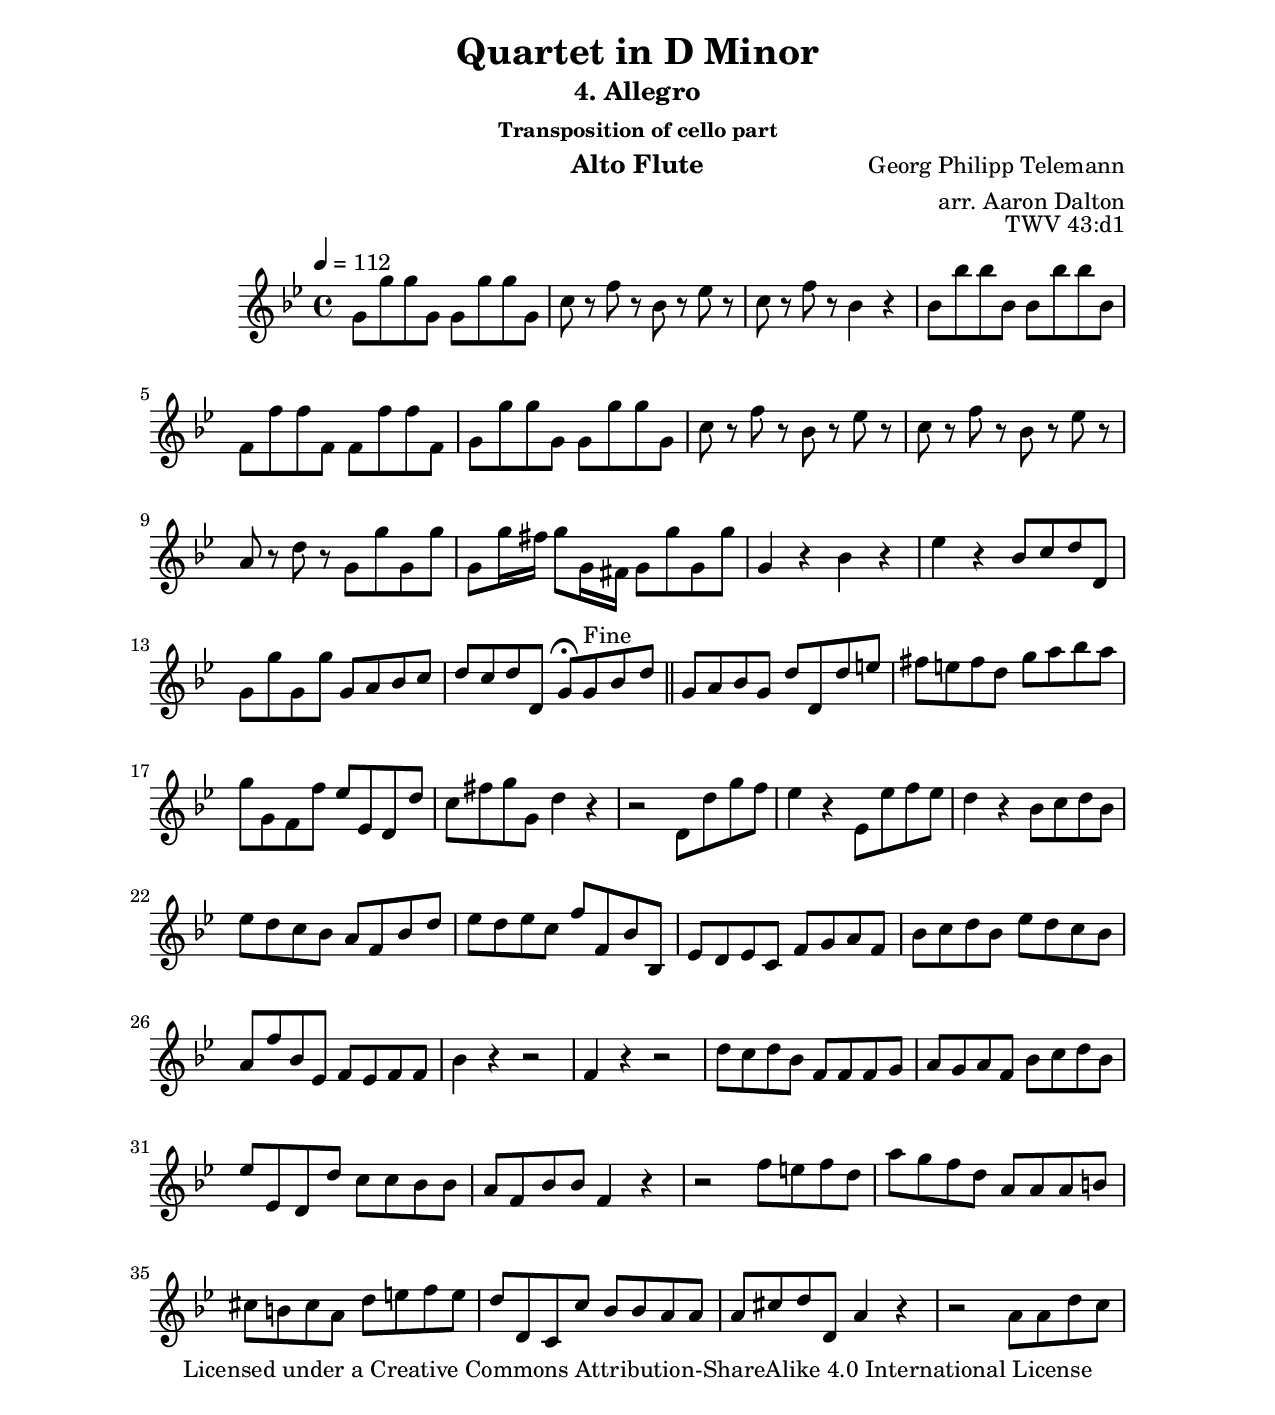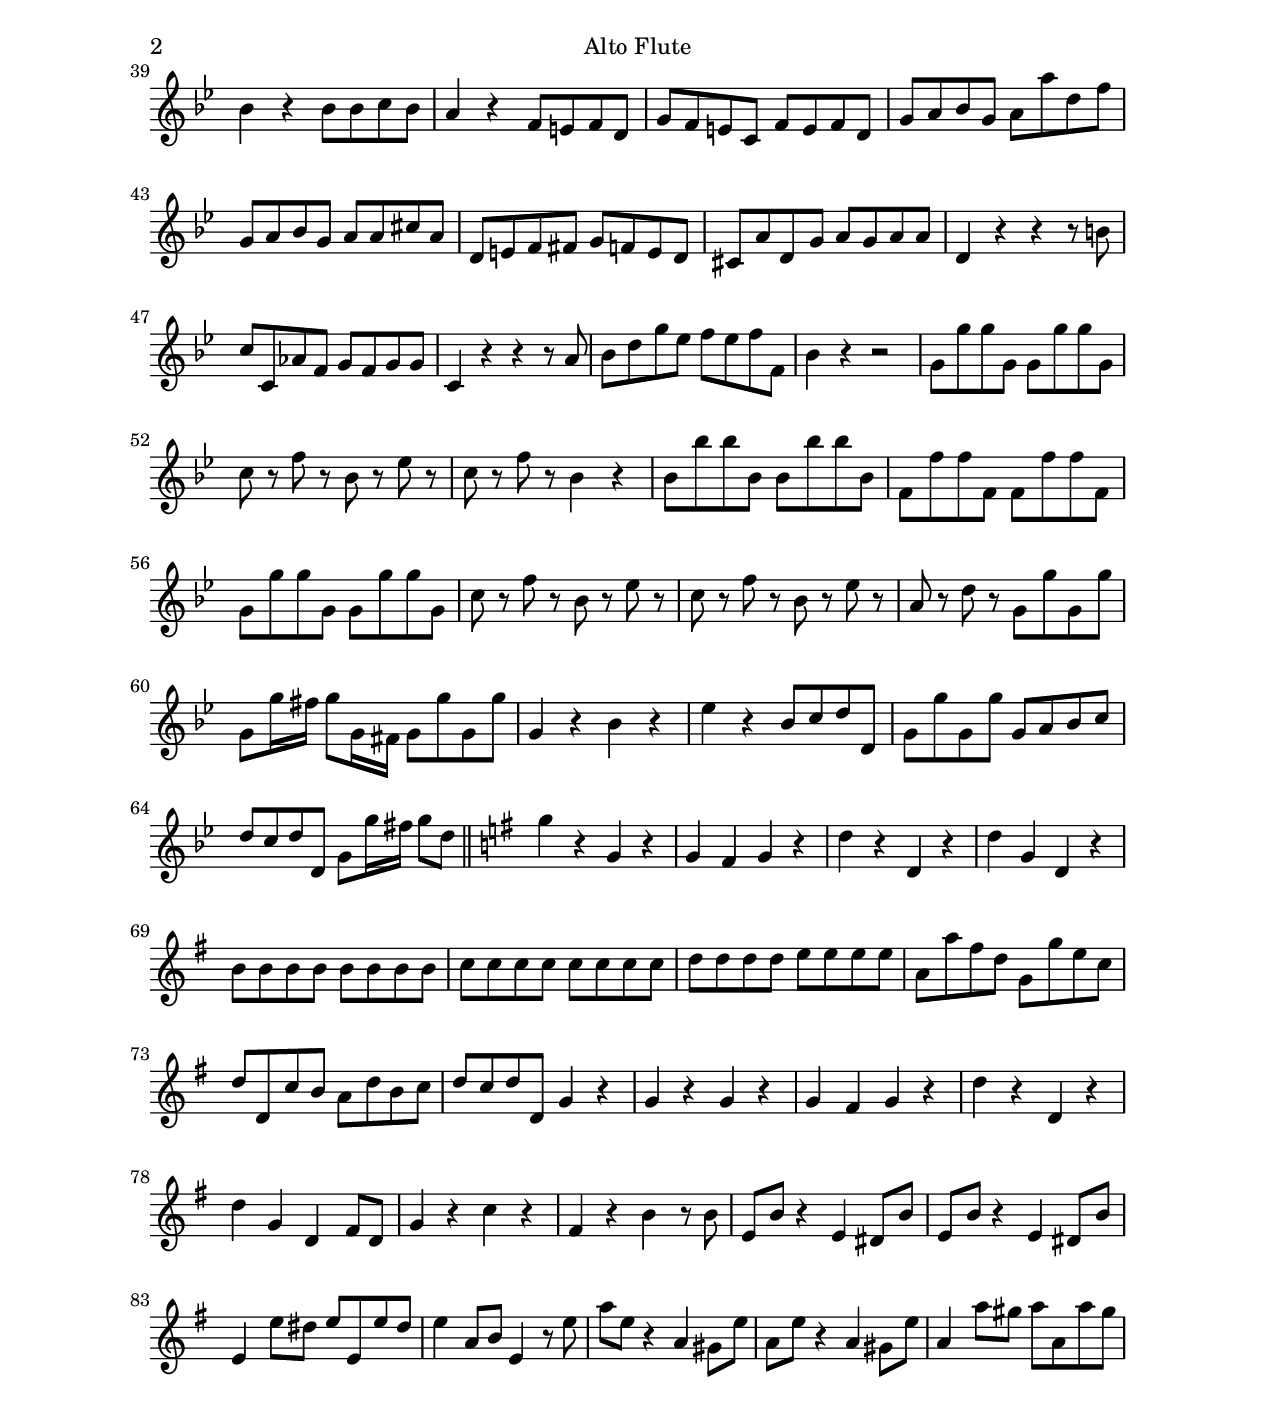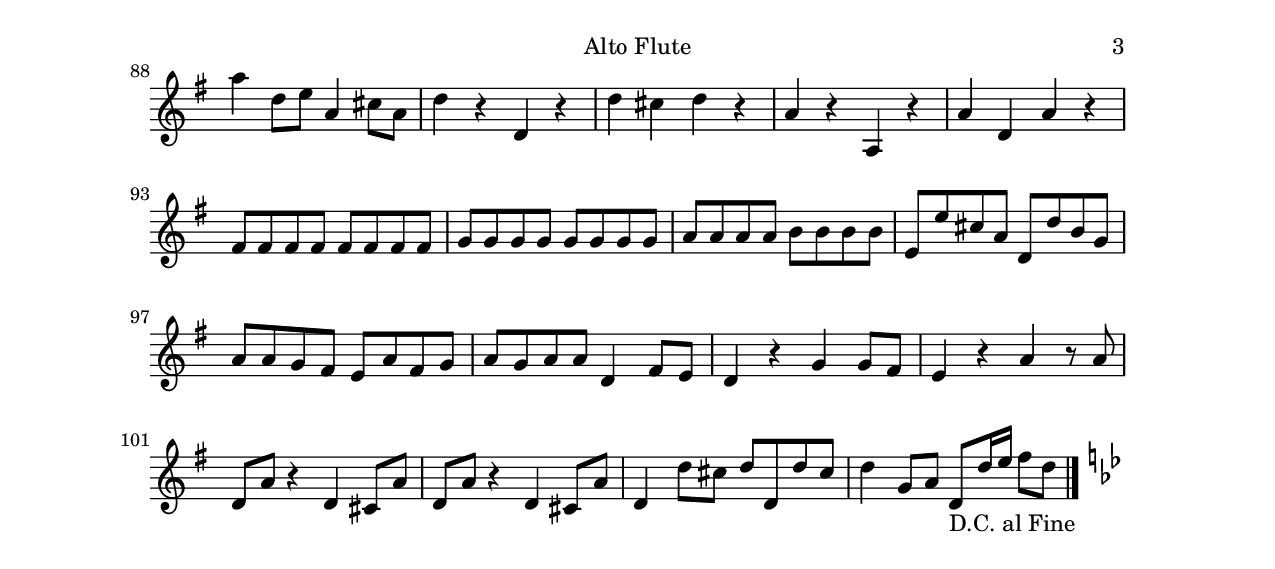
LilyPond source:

\version "2.18.2"

fourNotes = \relative c' {
    \time 4/4
    \key d \minor
    \tempo 4 = 112
    \clef "treble"

    % Bars 1-4
    d8 d' d d, d d' d d, |
    g8 r c r f, r bes r |
    g r c r f,4 r |
    f8 f' f f, f f' f f, |

    % Bars 5-8
    c8 c' c c, c c' c c, |
    d8 d' d d, d d' d d, |
    g8 r c r f, r bes r |
    g r c r f, r bes r |

    % Bars 9-12
    e,8 r a r d, d' d, d' |
    d, d'16 cis d8 d,16 cis d8 d' d, d' |
    d,4 r f r |
    bes r f8 g a a, |

    % Bars 13-16
    d8 d' d, d' d, e f g |
    a g a a, d\fermata d8^\markup {Fine} f a \bar "||"
    d,8 e f d a' a, a' b |
    cis b cis a d e f e |

    % Bars 17-20
    d8 d, c c' bes bes, a a' |
    g cis d d, a'4 r |
    r2 a,8 a' d c |
    bes4 r bes,8 bes' c bes |

    % Bars 21-24
    a4 r f8 g a f |
    bes a g f e c f a |
    bes a bes g c c, f f, |
    bes a bes g c d e c |

    % Bars 25-28
    f8 g a f bes a g f |
    e c' f, bes, c bes c c |
    f4 r4 r2 |
    c4 r4 r2 |

    % Bars 29-32
    a'8 g a f c c c d |
    e d e c f g a f |
    bes bes, a a' g g f f |
    e c f f c4 r |

    % Bars 33-36
    r2 c'8 b c a |
    e' d c a e e e fis |
    gis fis gis e a b c b |
    a a, g g' f f e e |

    % Bars 37-40
    e gis a a, e'4 r |
    r2 e8 e a g |
    f4 r f8 f g f |
    e4 r c8 b c a |

    % Bars 41-44
    d8 c b g c b c a |
    d e f d e e' a, c |
    d, e f d e e gis e |
    a, b c cis d c b a |

    % Bars 45-48
    gis8 e' a, d e d e e |
    a,4 r r r8 fis' |
    g g, ees' c d c d d |
    g,4 r r r8 e'8 |

    % Bars 49-52
    f a d bes c bes c c, |
    f4 r r2 |
    d8 d' d d, d d' d d, |
    g8 r c r f, r bes r |

    % Bars 53-56
    g8 r c r f,4 r |
    f8 f' f f, f f' f f, |
    c c' c c, c c' c c, |
    d d' d d, d d' d d, |

    % Bars 57-60
    g8 r c r f, r bes r |
    g r c r f, r bes r |
    e, r a r d, d' d, d' |
    d, d'16 cis d8 d,16 cis d8 d' d, d' |

    % Bars 61-64
    d,4 r f r |
    bes r f8 g a a, |
    d8 d' d, d' d, e f g |
    a g a a, d d'16 cis d8 a \bar "||"

    % Bars 65-68
    \key d \major
    d4 r d, r |
    d cis d r |
    a' r a, r |
    a' d, a r |

    % Bars 69-72
    \repeat unfold 4 {fis'8} \repeat unfold 4 {fis8} |
    \repeat unfold 4 {g8} \repeat unfold 4 {g8} |
    \repeat unfold 4 {a8} \repeat unfold 4 {b8} |
    e, e' cis a d, d' b g |

    % Bars 73-76
    a8 a, g' fis e a fis g |
    a g a a, d4 r |
    d r d r |
    d cis d r |

    % Bars 77-80
    a'4 r a, r |
    a' d, a cis8 a |
    d4 r g r |
    cis, r fis r8 fis |

    % Bars 81-84
    b,8 fis' r4 b,4 ais8 fis' |
    b,8 fis' r4 b, ais8 fis' |
    b,4 b'8 ais b b, b' ais |
    b4 e,8 fis b,4 r8 b' |

    % Bars 85-88
    e8 b r4 e,4 dis8 b' |
    e, b' r4 e,4 dis8 b' |
    e,4 e'8 dis e e, e' dis |
    e4 a,8 b e,4 gis8 e |

    % Bars 89-92
    a4 r a, r |
    a' gis a r |
    e r e, r |
    e' a, e' r |

    % Bars 93-96
    \repeat unfold 4 {cis8} \repeat unfold 4 {cis8} |
    \repeat unfold 4 {d8} \repeat unfold 4 {d8} |
    \repeat unfold 4 {e8} \repeat unfold 4 {fis8} |
    b,8 b' gis e a, a' fis d |

    % Bars 97-100
    e8 e d cis b e cis d |
    e d e e a,4 cis8 b |
    a4 r d d8 cis |
    b4 r e r8 e8 |

    % Bars 101-104
    a,8 e' r4 a,4 gis8 e' |
    a, e' r4 a, gis8 e' |
    a,4 a'8 gis a a, a' gis |
    a4 d,8 e a,_\markup {D.C. al Fine} a'16 b cis8 a \bar "|."
    \key d \minor
}


\paper {
  #(set-paper-size "letter")
  top-margin = 1\in
  bottom-margin = 1\in
  left-margin = 1\in
  right-margin = 1\in
}

\header {
    instrument = "Alto Flute"
    title = "Quartet in D Minor"
    subtitle = "4. Allegro"
    subsubtitle = "Transposition of cello part"
    opus = "TWV 43:d1"
    composer = "Georg Philipp Telemann"
    arranger = "arr. Aaron Dalton"
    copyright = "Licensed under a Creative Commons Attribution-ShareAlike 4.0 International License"
}

\score
{
    %\new Staff \fourNotes
    \new Staff \transpose c f \fourNotes
    \layout {
        #(layout-set-staff-size 20)
    }
    \midi {
        \tempo 4 = 112
    }
}


